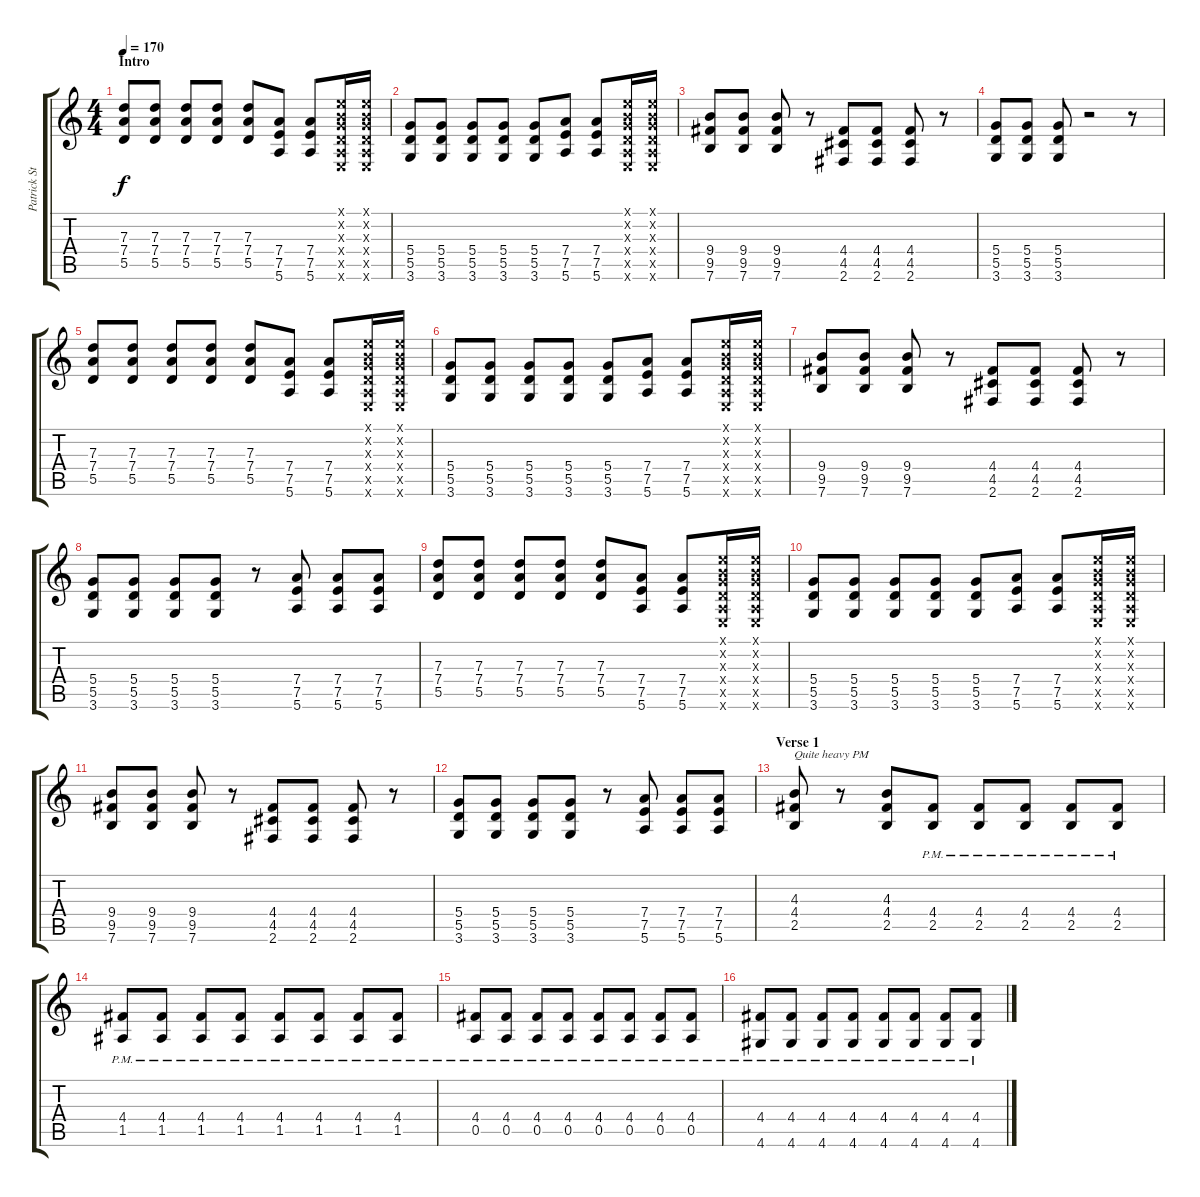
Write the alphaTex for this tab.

\track ("Patrick Stump (Rythmn Guitar)" "Patrick St") {instrument overdrivenguitar}
\staff {score tabs}
\tuning (E4 B3 G3 D3 A2 E2) {hide}
\ts (4 4)
\section ("" "Intro")
\tempo 170
\clef g2
\ks c
(7.3 7.4 5.5).8{dy f volume 6 balance 16 instrument overdrivenguitar} (7.3 7.4 5.5).8 (7.3 7.4 5.5).8 (7.3 7.4 5.5).8 (7.3 7.4 5.5).8 (7.4 7.5 5.6).8 (7.4 7.5 5.6).8 (0.1{x} 0.2{x} 0.3{x} 0.4{x} 0.5{x} 0.6{x}).16 (0.1{x} 0.2{x} 0.3{x} 0.4{x} 0.5{x} 0.6{x}).16 |
(5.4 5.5 3.6).8{volume 6 balance 16} (5.4 5.5 3.6).8 (5.4 5.5 3.6).8 (5.4 5.5 3.6).8 (5.4 5.5 3.6).8 (7.4 7.5 5.6).8 (7.4 7.5 5.6).8 (0.1{x} 0.2{x} 0.3{x} 0.4{x} 0.5{x} 0.6{x}).16 (0.1{x} 0.2{x} 0.3{x} 0.4{x} 0.5{x} 0.6{x}).16 |
(9.4 9.5 7.6).8{volume 6 balance 16} (9.4 9.5 7.6).8 (9.4 9.5 7.6).8 r.8 (4.4 4.5 2.6).8 (4.4 4.5 2.6).8 (4.4 4.5 2.6).8 r.8 |
(5.4 5.5 3.6).8{volume 6 balance 16} (5.4 5.5 3.6).8 (5.4 5.5 3.6).8 r.2 r.8 |
(7.3 7.4 5.5).8{volume 12 balance 8} (7.3 7.4 5.5).8 (7.3 7.4 5.5).8 (7.3 7.4 5.5).8 (7.3 7.4 5.5).8 (7.4 7.5 5.6).8 (7.4 7.5 5.6).8 (0.1{x} 0.2{x} 0.3{x} 0.4{x} 0.5{x} 0.6{x}).16 (0.1{x} 0.2{x} 0.3{x} 0.4{x} 0.5{x} 0.6{x}).16 |
(5.4 5.5 3.6).8 (5.4 5.5 3.6).8 (5.4 5.5 3.6).8 (5.4 5.5 3.6).8 (5.4 5.5 3.6).8 (7.4 7.5 5.6).8 (7.4 7.5 5.6).8 (0.1{x} 0.2{x} 0.3{x} 0.4{x} 0.5{x} 0.6{x}).16 (0.1{x} 0.2{x} 0.3{x} 0.4{x} 0.5{x} 0.6{x}).16 |
(9.4 9.5 7.6).8 (9.4 9.5 7.6).8 (9.4 9.5 7.6).8 r.8 (4.4 4.5 2.6).8 (4.4 4.5 2.6).8 (4.4 4.5 2.6).8 r.8 |
(5.4 5.5 3.6).8 (5.4 5.5 3.6).8 (5.4 5.5 3.6).8 (5.4 5.5 3.6).8 r.8 (7.4 7.5 5.6).8 (7.4 7.5 5.6).8 (7.4 7.5 5.6).8 |
(7.3 7.4 5.5).8 (7.3 7.4 5.5).8 (7.3 7.4 5.5).8 (7.3 7.4 5.5).8 (7.3 7.4 5.5).8 (7.4 7.5 5.6).8 (7.4 7.5 5.6).8 (0.1{x} 0.2{x} 0.3{x} 0.4{x} 0.5{x} 0.6{x}).16 (0.1{x} 0.2{x} 0.3{x} 0.4{x} 0.5{x} 0.6{x}).16 |
(5.4 5.5 3.6).8 (5.4 5.5 3.6).8 (5.4 5.5 3.6).8 (5.4 5.5 3.6).8 (5.4 5.5 3.6).8 (7.4 7.5 5.6).8 (7.4 7.5 5.6).8 (0.1{x} 0.2{x} 0.3{x} 0.4{x} 0.5{x} 0.6{x}).16 (0.1{x} 0.2{x} 0.3{x} 0.4{x} 0.5{x} 0.6{x}).16 |
(9.4 9.5 7.6).8 (9.4 9.5 7.6).8 (9.4 9.5 7.6).8 r.8 (4.4 4.5 2.6).8 (4.4 4.5 2.6).8 (4.4 4.5 2.6).8 r.8 |
(5.4 5.5 3.6).8 (5.4 5.5 3.6).8 (5.4 5.5 3.6).8 (5.4 5.5 3.6).8 r.8 (7.4 7.5 5.6).8 (7.4 7.5 5.6).8 (7.4 7.5 5.6).8 |
\section ("" "Verse 1")
(4.3 4.4 2.5).8{txt "Quite heavy PM"} r.8 (4.3 4.4 2.5).8 (4.4{pm} 2.5).8 (4.4{pm} 2.5).8 (4.4{pm} 2.5).8 (4.4{pm} 2.5).8 (4.4{pm} 2.5).8 |
(4.4{pm} 1.5).8 (4.4{pm} 1.5).8 (4.4{pm} 1.5).8 (4.4{pm} 1.5).8 (4.4{pm} 1.5).8 (4.4{pm} 1.5).8 (4.4{pm} 1.5).8 (4.4{pm} 1.5).8 |
(4.4{pm} 0.5).8 (4.4{pm} 0.5).8 (4.4{pm} 0.5).8 (4.4{pm} 0.5).8 (4.4{pm} 0.5).8 (4.4{pm} 0.5).8 (4.4{pm} 0.5).8 (4.4{pm} 0.5).8 |
(4.4{pm} 4.6).8 (4.4{pm} 4.6).8 (4.4{pm} 4.6).8 (4.4{pm} 4.6).8 (4.4{pm} 4.6).8 (4.4{pm} 4.6).8 (4.4{pm} 4.6).8 (4.4{pm} 4.6).8
